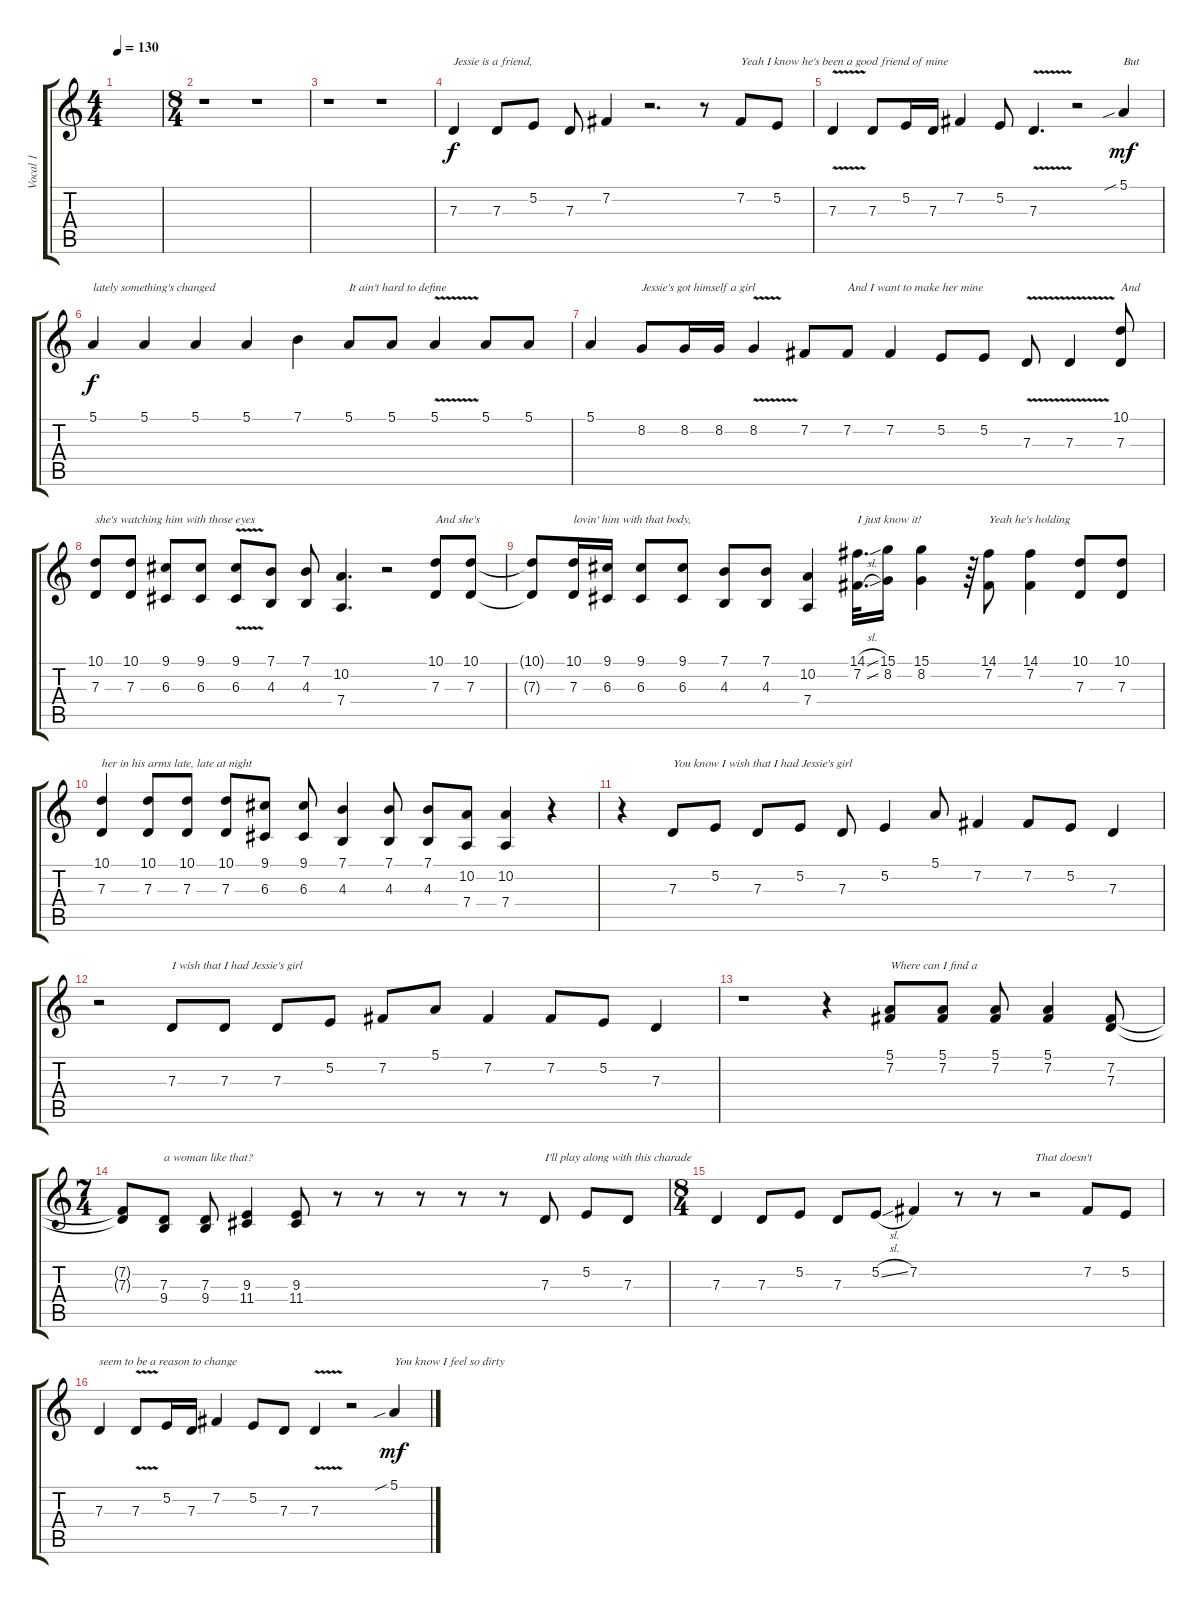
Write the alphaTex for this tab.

\track ("Vocal 1" "Vocal 1") {instrument lead6voice}
\staff {score tabs}
\tuning (E4 B3 G3 D3 A2 E2) {hide}
\ts (4 4)
\tempo 130
\clef g2
\ks c
|
\ts (8 4)
r.1 r.1 |
r.1 r.1 |
7.3.4{txt "Jessie is a friend, "} 7.3.8 5.2.8 7.3.8 7.2.4 r.2{d} r.8 7.2.8{txt "Yeah I know he's been a good friend of mine "} 5.2.8 |
7.3{v}.4 7.3.8 5.2.16 7.3.16 7.2.4 5.2.8 7.3{v}.4{d} r.2 5.1{sib}.4{txt "But" dy mf} |
5.1.4{txt "lately something's changed " dy f} 5.1.4 5.1.4 5.1.4 7.1.4 5.1.8{txt "It ain't hard to define "} 5.1.8 5.1{v}.4 5.1.8 5.1.8 |
5.1.4 8.2.8{txt "Jessie's got himself a girl "} 8.2.16 8.2.16 8.2{v}.4 7.2.8 7.2.8{txt "And I want to make her mine "} 7.2.4 5.2.8 5.2.8 7.3{v}.8 7.3{v}.4 (10.1 7.3).8{txt "And"} |
(10.1 7.3).8{txt "she's watching him with those eyes "} (10.1 7.3).8 (9.1 6.3).8 (9.1 6.3).8 (9.1 6.3{v}).8 (7.1 4.3).8 (7.1 4.3).8 (10.2 7.4).4{d} r.2 (10.1 7.3).8{txt "And she's "} (10.1 7.3).8 |
(10.1{t} 7.3{t}).8 (10.1 7.3).16{txt "lovin' him with that body, "} (9.1 6.3).16 (9.1 6.3).8 (9.1 6.3).8 (7.1 4.3).8 (7.1 4.3).8 (10.2 7.4).4 (14.1{sl} 7.2{sl}).32{d txt "I just know it! "} (15.1 8.2).16 (15.1 8.2).4 r.64 (14.1 7.2).8{txt "Yeah he's holding "} (14.1 7.2).4 (10.1 7.3).8 (10.1 7.3).8 |
(10.1 7.3).4{txt "her in his arms late, late at night"} (10.1 7.3).8 (10.1 7.3).8 (10.1 7.3).8 (9.1 6.3).8 (9.1 6.3).8 (7.1 4.3).4 (7.1 4.3).8 (7.1 4.3).8 (10.2 7.4).8 (10.2 7.4).4 r.4 |
r.4 7.3.8{txt "You know I wish that I had Jessie's girl "} 5.2.8 7.3.8 5.2.8 7.3.8 5.2.4 5.1.8 7.2.4 7.2.8 5.2.8 7.3.4 |
r.2 7.3.8{txt "I wish that I had Jessie's girl "} 7.3.8 7.3.8 5.2.8 7.2.8 5.1.8 7.2.4 7.2.8 5.2.8 7.3.4 |
r.1 r.4 (5.1 7.2).8{txt "Where can I find a "} (5.1 7.2).8 (5.1 7.2).8 (5.1 7.2).4 (7.2 7.3).8 |
\ts (7 4)
(7.2{t} 7.3{t}).8 (7.3 9.4).8{txt "a woman like that?"} (7.3 9.4).8 (9.3 11.4).4 (9.3 11.4).8 r.8 r.8 r.8 r.8 r.8 7.3.8{txt "I'll play along with this charade "} 5.2.8 7.3.8 |
\ts (8 4)
7.3.4 7.3.8 5.2.8 7.3.8 5.2{sl}.8 7.2.4 r.8 r.8 r.2{txt "That doesn't "} 7.2.8 5.2.8 |
7.3.4{txt "seem to be a reason to change "} 7.3{v}.8 5.2.16 7.3.16 7.2.4 5.2.8 7.3.8 7.3{v}.4 r.2 5.1{sib}.4{txt "You know I feel so dirty " dy mf}
